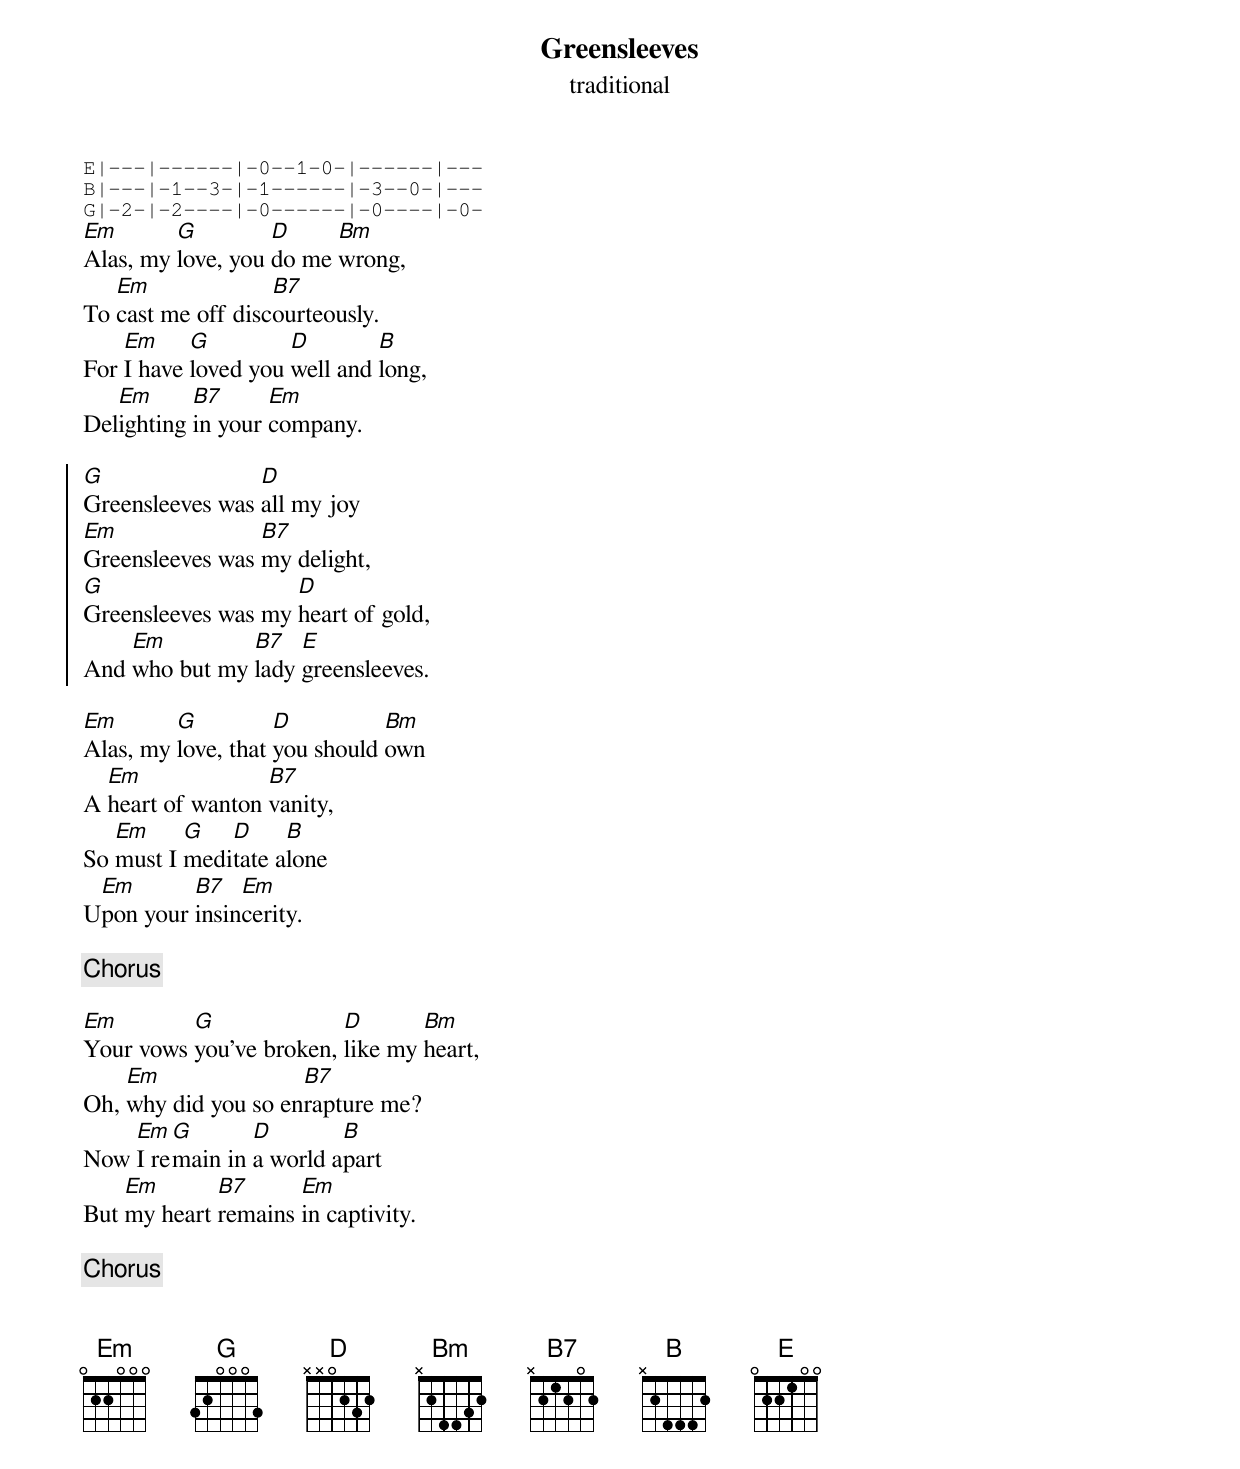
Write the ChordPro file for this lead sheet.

{t:Greensleeves}
{st:traditional}
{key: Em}
{sot}
E|---|------|-0--1-0-|------|---
B|---|-1--3-|-1------|-3--0-|---
G|-2-|-2----|-0------|-0----|-0-
{eot}
[Em]Alas, my [G]love, you [D]do me [Bm]wrong,
To [Em]cast me off disc[B7]ourteously.
For [Em]I have [G]loved you [D]well and [B]long,
Del[Em]ighting [B7]in your [Em]company.

{soc}
[G]Greensleeves was [D]all my joy
[Em]Greensleeves was [B7]my delight,
[G]Greensleeves was my [D]heart of gold,
And [Em]who but my [B7]lady [E]greensleeves.
{eoc}

[Em]Alas, my [G]love, that [D]you should [Bm]own
A [Em]heart of wanton [B7]vanity,
So [Em]must I [G]medi[D]tate a[B]lone
U[Em]pon your [B7]insin[Em]cerity.

{c:Chorus}

[Em]Your vows [G]you've broken, [D]like my [Bm]heart,
Oh, [Em]why did you so en[B7]rapture me?
Now [Em]I re[G]main in [D]a world a[B]part
But [Em]my heart [B7]remains [Em]in captivity.

{c:Chorus}

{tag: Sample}
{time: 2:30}

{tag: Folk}
